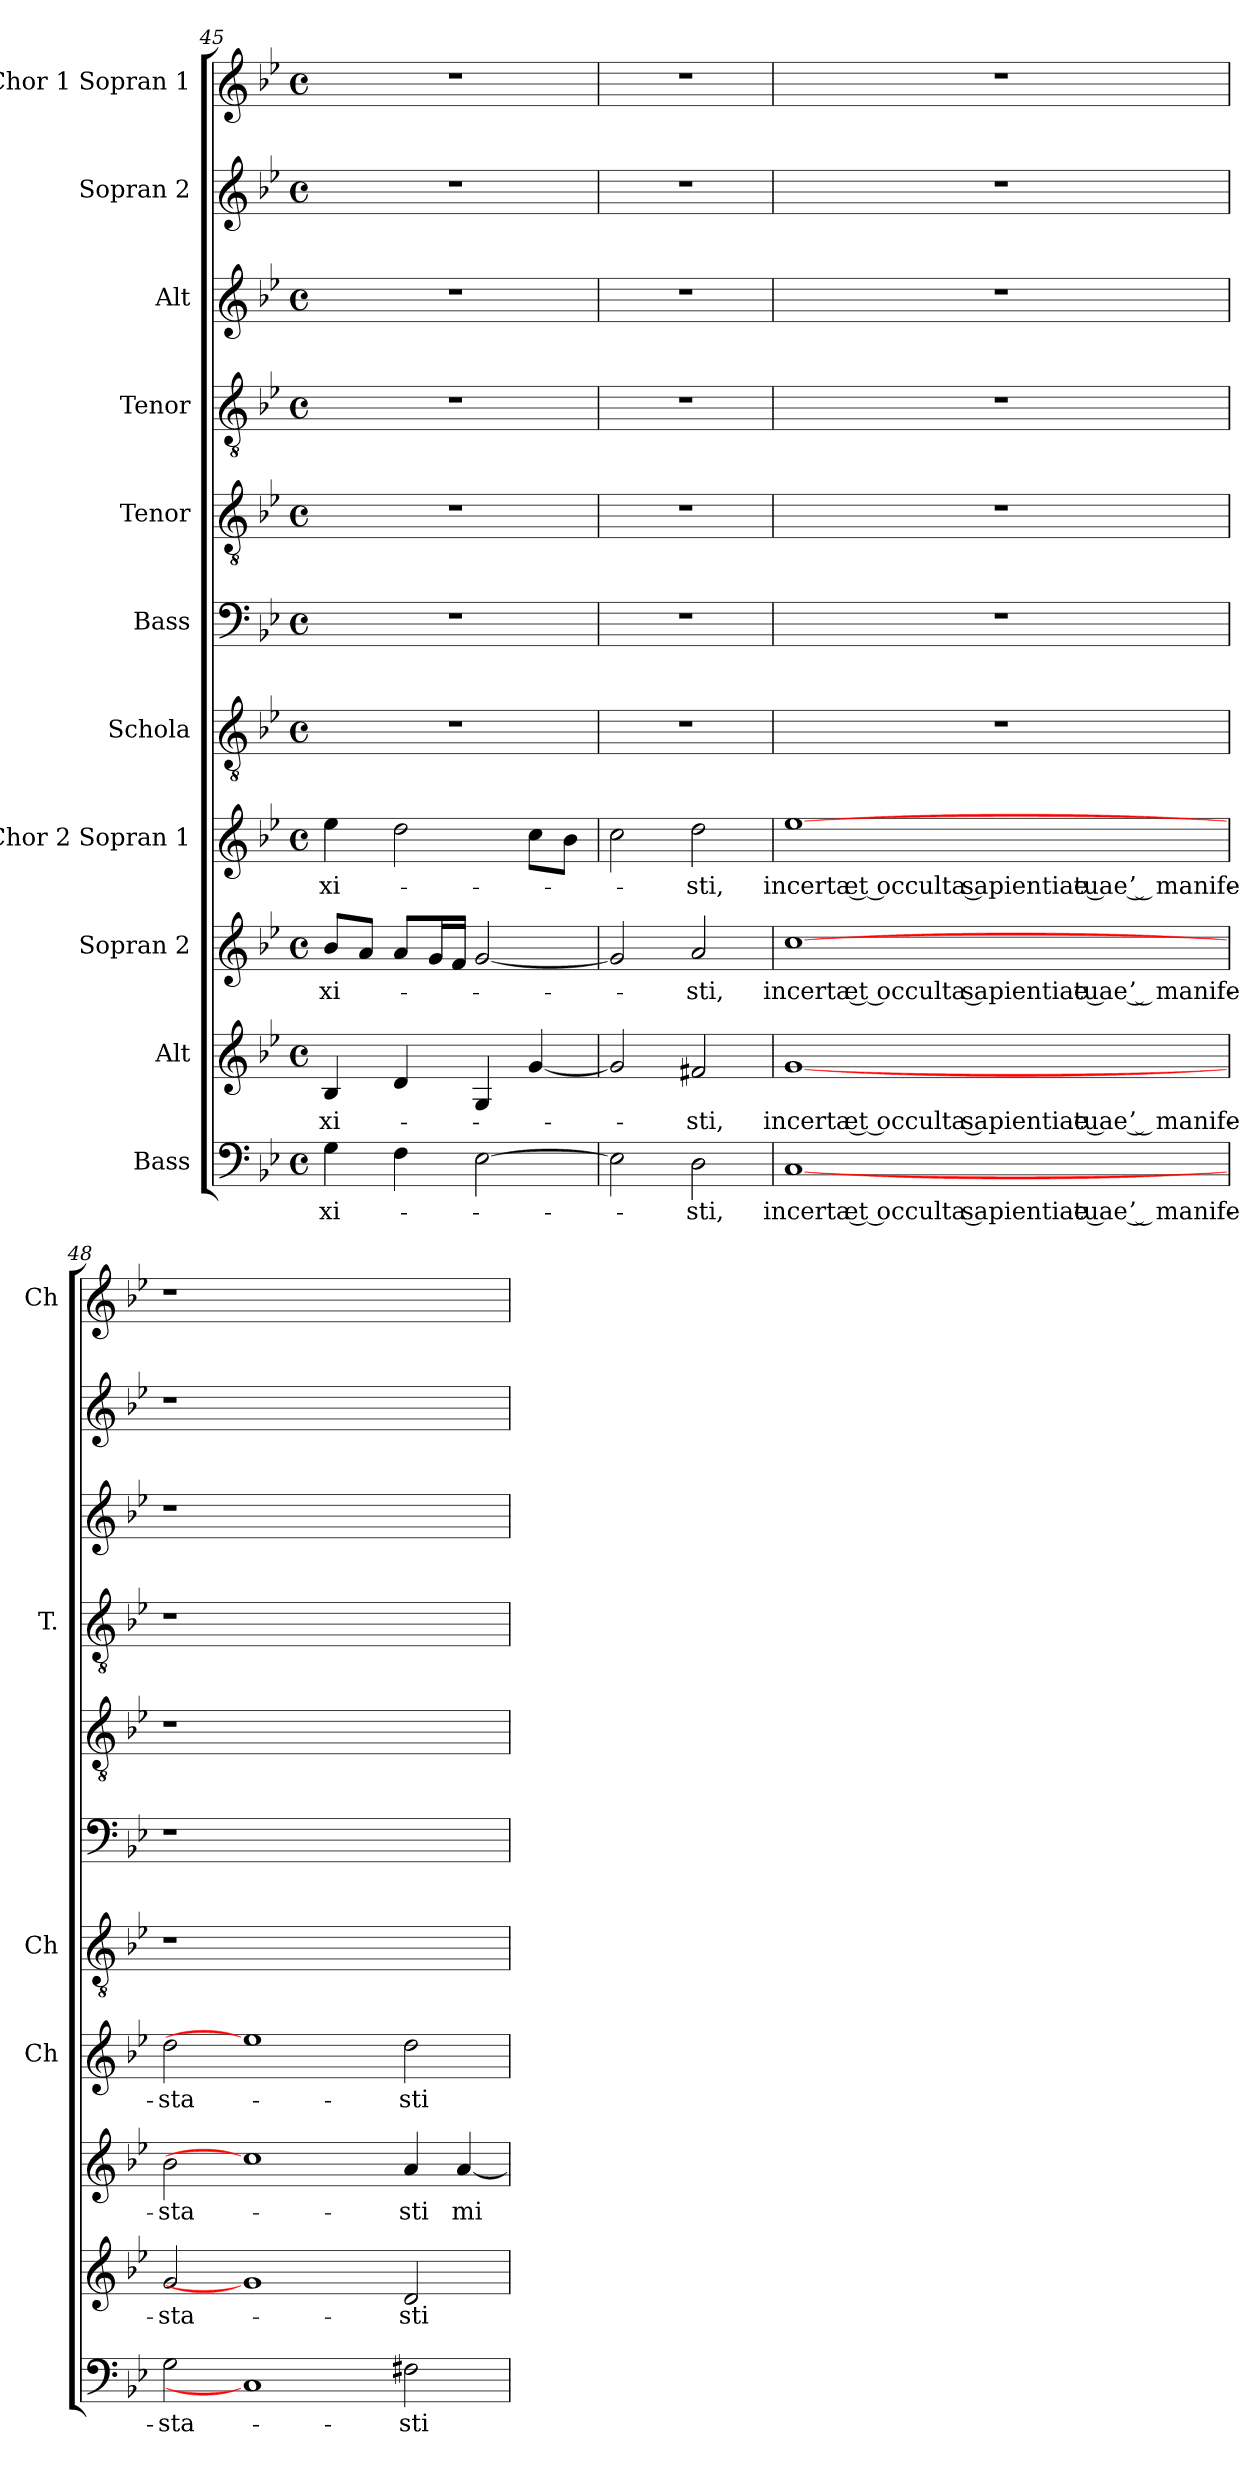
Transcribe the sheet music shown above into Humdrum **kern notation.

**kern	**text	**kern	**text	**kern	**text	**kern	**text	**kern	**kern	**kern	**kern	**kern	**kern	**kern
*part11	*part11	*part10	*part10	*part9	*part9	*part8	*part8	*part7	*part6	*part5	*part4	*part3	*part2	*part1
*staff11	*staff11	*staff10	*staff10	*staff9	*staff9	*staff8	*staff8	*staff7	*staff6	*staff5	*staff4	*staff3	*staff2	*staff1
*I"Bass	*	*I"Alt	*	*I"Sopran 2	*	*I"Chor 2 Sopran 1	*	*I"Schola	*I"Bass	*I"Tenor	*I"Tenor	*I"Alt	*I"Sopran 2	*I"Chor 1 Sopran 1
*	*	*	*	*	*	*I'Ch	*	*I'Ch	*	*	*I'T.	*	*	*I'Ch
*clefF4	*	*clefG2	*	*clefG2	*	*clefG2	*	*clefGv2	*clefF4	*clefGv2	*clefGv2	*clefG2	*clefG2	*clefG2
*k[b-e-]	*	*k[b-e-]	*	*k[b-e-]	*	*k[b-e-]	*	*k[b-e-]	*k[b-e-]	*k[b-e-]	*k[b-e-]	*k[b-e-]	*k[b-e-]	*k[b-e-]
*M4/4	*	*M4/4	*	*M4/4	*	*M4/4	*	*M4/4	*M4/4	*M4/4	*M4/4	*M4/4	*M4/4	*M4/4
*met(c)	*	*met(c)	*	*met(c)	*	*met(c)	*	*met(c)	*met(c)	*met(c)	*met(c)	*met(c)	*met(c)	*met(c)
=45	=45	=45	=45	=45	=45	=45	=45	=45	=45	=45	=45	=45	=45	=45
4G\	-xi-	4B-/	-xi-	8b-/L	-xi-	4ee-\	-xi-	1r	1r	1r	1r	1r	1r	1r
.	.	.	.	8a/J	.	.	.	.	.	.	.	.	.	.
4F\	.	4d/	.	8a/L	.	2dd\	.	.	.	.	.	.	.	.
.	.	.	.	16g/L	.	.	.	.	.	.	.	.	.	.
.	.	.	.	16f/JJ	.	.	.	.	.	.	.	.	.	.
[2E-\	.	4G/	.	[2g/	.	.	.	.	.	.	.	.	.	.
.	.	[4g/	.	.	.	8cc\L	.	.	.	.	.	.	.	.
.	.	.	.	.	.	8b-\J	.	.	.	.	.	.	.	.
=46	=46	=46	=46	=46	=46	=46	=46	=46	=46	=46	=46	=46	=46	=46
2E-\]	.	2g/]	.	2g/]	.	2cc\	.	1r	1r	1r	1r	1r	1r	1r
2D\	-sti,	2f#X/	-sti,	2a/	-sti,	2dd\	-sti,	.	.	.	.	.	.	.
!!LO:LB:g=z
=47	=47	=47	=47	=47	=47	=47	=47	=47	=47	=47	=47	=47	=47	=47
[1C	incerta et occulta sapientiae tuae ’ manife -	[1g	incerta et occulta sapientiae tuae ’ manife -	[1cc	incerta et occulta sapientiae tuae ’ manife -	[1ee-	incerta et occulta sapientiae tuae ’ manife -	1r	1r	1r	1r	1r	1r	1r
=48	=48	=48	=48	=48	=48	=48	=48	=48	=48	=48	=48	=48	=48	=48
2G\	sta-	2g/	sta-	2b-\	sta-	2dd\	sta-	1r	1r	1r	1r	1r	1r	1r
1C]	.	1g]	.	1cc]	.	1ee-]	.	.	.	.	.	.	.	.
.	.	.	.	.	.	.	.	1ryy	1ryy	1ryy	1ryy	1ryy	1ryy	1ryy
2F#X\	-sti	2d/	-sti	4a/	-sti	2dd\	-sti	.	.	.	.	.	.	.
.	.	.	.	[4a/	mi-	.	.	.	.	.	.	.	.	.
=	=	=	=	=	=	=	=	=	=	=	=	=	=	=
*-	*-	*-	*-	*-	*-	*-	*-	*-	*-	*-	*-	*-	*-	*-
